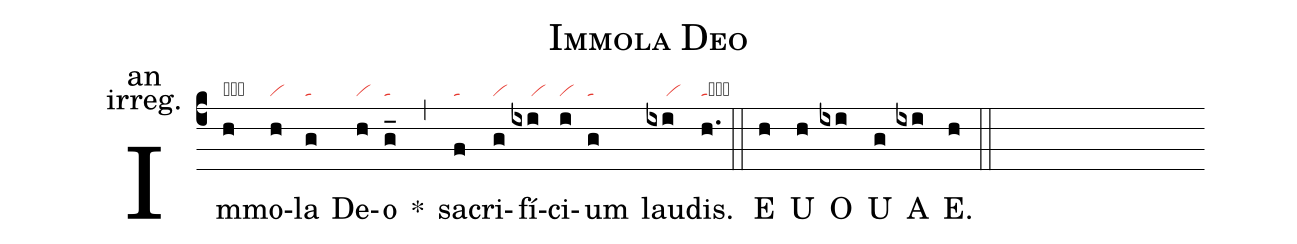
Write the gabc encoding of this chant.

name:Immola Deo;
office-part:an;
mode:irreg.;
nabc-lines:1;
%%
(c4) Im(h|obvi)mo(h|vi)la(g|ta) De(h|vi)o(g_|ta) <sp>*</sp>(,) sa(f|ta)cri(g|vi)fí(ixi|/////vi)ci(i|vi)um(g|ta) lau(ixi|/////vi)dis.(h.|tacb) (::) <eu>E(h) U(h) O(ixi) U(g) A(ixi) E.(h) </eu>(::)
